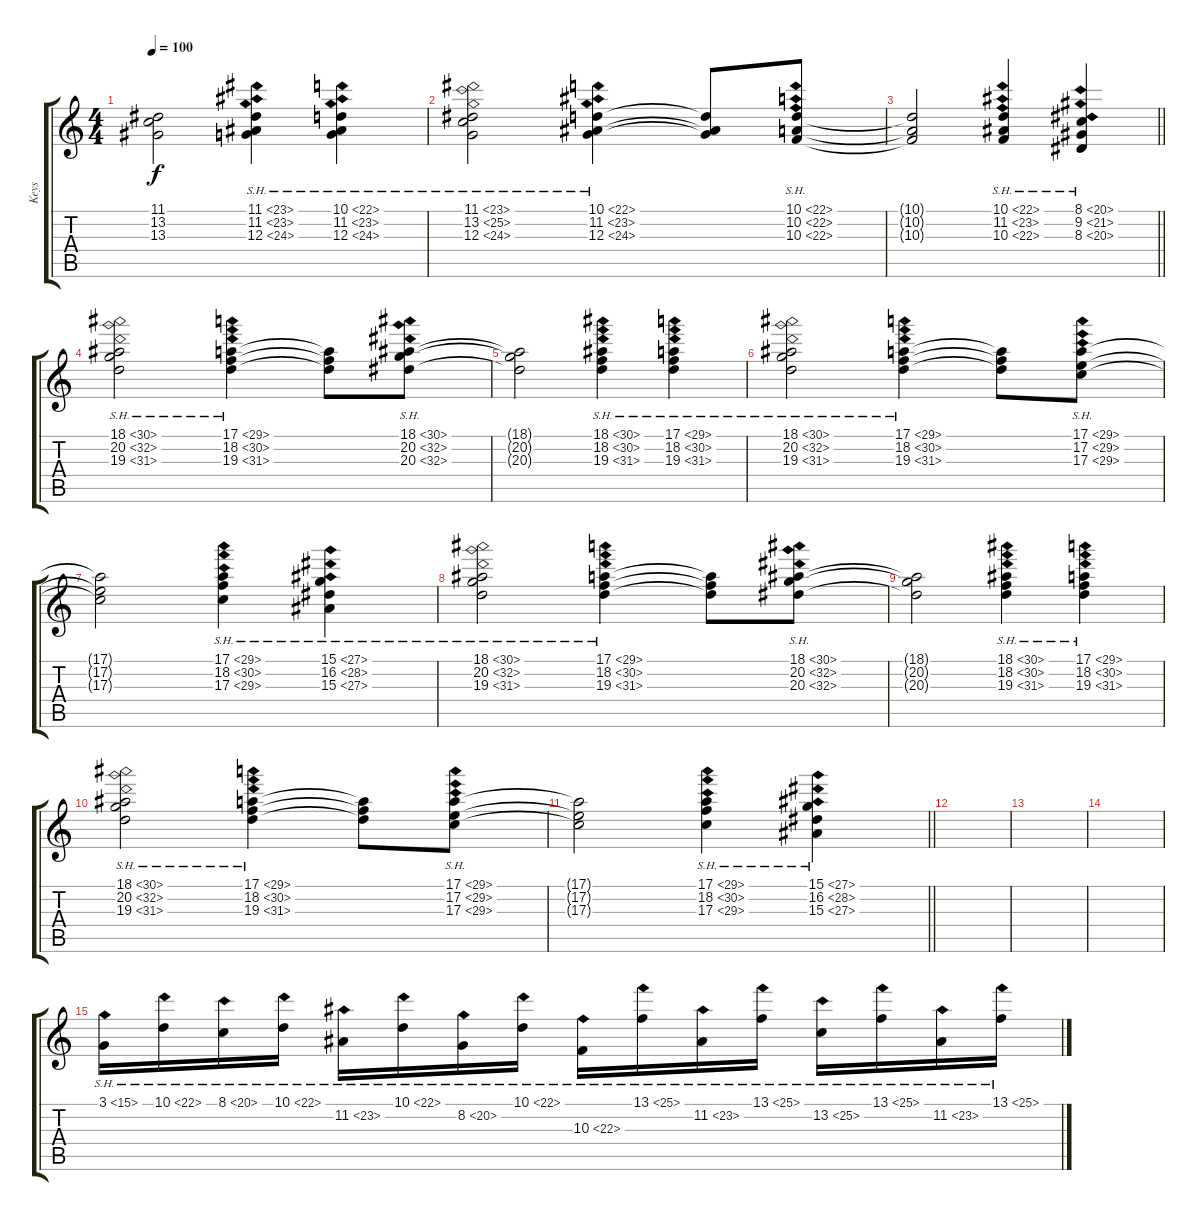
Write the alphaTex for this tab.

\track ("Keys" "Keys") {instrument stringensemble1}
\staff {score tabs}
\tuning (E4 B3 G3 D3 A2 E2) {hide}
\ts (4 4)
\tempo 100
\clef g2
\ks c
(11.1{t} 13.2{t} 13.3{t}).2{dy f} (11.1{sh 12} 11.2{sh 12} 12.3{sh 12}).4 (10.1{sh 12} 11.2{sh 12} 12.3{sh 12}).4 |
(11.1{sh 12} 13.2{sh 12} 12.3{sh 12}).2 (10.1{sh 12} 11.2{sh 12} 12.3{sh 12}).4 (10.1{t} 11.2{t} 12.3{t}).8 (10.1{sh 12} 10.2{sh 12} 10.3{sh 12}).8 |
\barLineRight lightlight
(10.1{t} 10.2{t} 10.3{t}).2 (10.1{sh 12} 11.2{sh 12} 10.3{sh 12}).4 (8.1{sh 12} 9.2{sh 12} 8.3{sh 12}).4 |
(18.1{sh 12} 20.2{sh 12} 19.3{sh 12}).2 (17.1{sh 12} 18.2{sh 12} 19.3{sh 12}).4 (17.1{t} 18.2{t} 19.3{t}).8 (18.1{sh 12} 20.2{sh 12} 20.3{sh 12}).8 |
(18.1{t} 20.2{t} 20.3{t}).2 (18.1{sh 12} 18.2{sh 12} 19.3{sh 12}).4 (17.1{sh 12} 18.2{sh 12} 19.3{sh 12}).4 |
(18.1{sh 12} 20.2{sh 12} 19.3{sh 12}).2 (17.1{sh 12} 18.2{sh 12} 19.3{sh 12}).4 (17.1{t} 18.2{t} 19.3{t}).8 (17.1{sh 12} 17.2{sh 12} 17.3{sh 12}).8 |
(17.1{t} 17.2{t} 17.3{t}).2 (17.1{sh 12} 18.2{sh 12} 17.3{sh 12}).4 (15.1{sh 12} 16.2{sh 12} 15.3{sh 12}).4 |
(18.1{sh 12} 20.2{sh 12} 19.3{sh 12}).2 (17.1{sh 12} 18.2{sh 12} 19.3{sh 12}).4 (17.1{t} 18.2{t} 19.3{t}).8 (18.1{sh 12} 20.2{sh 12} 20.3{sh 12}).8 |
(18.1{t} 20.2{t} 20.3{t}).2 (18.1{sh 12} 18.2{sh 12} 19.3{sh 12}).4 (17.1{sh 12} 18.2{sh 12} 19.3{sh 12}).4 |
(18.1{sh 12} 20.2{sh 12} 19.3{sh 12}).2 (17.1{sh 12} 18.2{sh 12} 19.3{sh 12}).4 (17.1{t} 18.2{t} 19.3{t}).8 (17.1{sh 12} 17.2{sh 12} 17.3{sh 12}).8 |
\barLineRight lightlight
(17.1{t} 17.2{t} 17.3{t}).2 (17.1{sh 12} 18.2{sh 12} 17.3{sh 12}).4 (15.1{sh 12} 16.2{sh 12} 15.3{sh 12}).4 |
|
|
|
3.1{sh 12}.16 10.1{sh 12}.16 8.1{sh 12}.16 10.1{sh 12}.16 11.2{sh 12}.16 10.1{sh 12}.16 8.2{sh 12}.16 10.1{sh 12}.16 10.3{sh 12}.16 13.1{sh 12}.16 11.2{sh 12}.16 13.1{sh 12}.16 13.2{sh 12}.16 13.1{sh 12}.16 11.2{sh 12}.16 13.1{sh 12}.16
